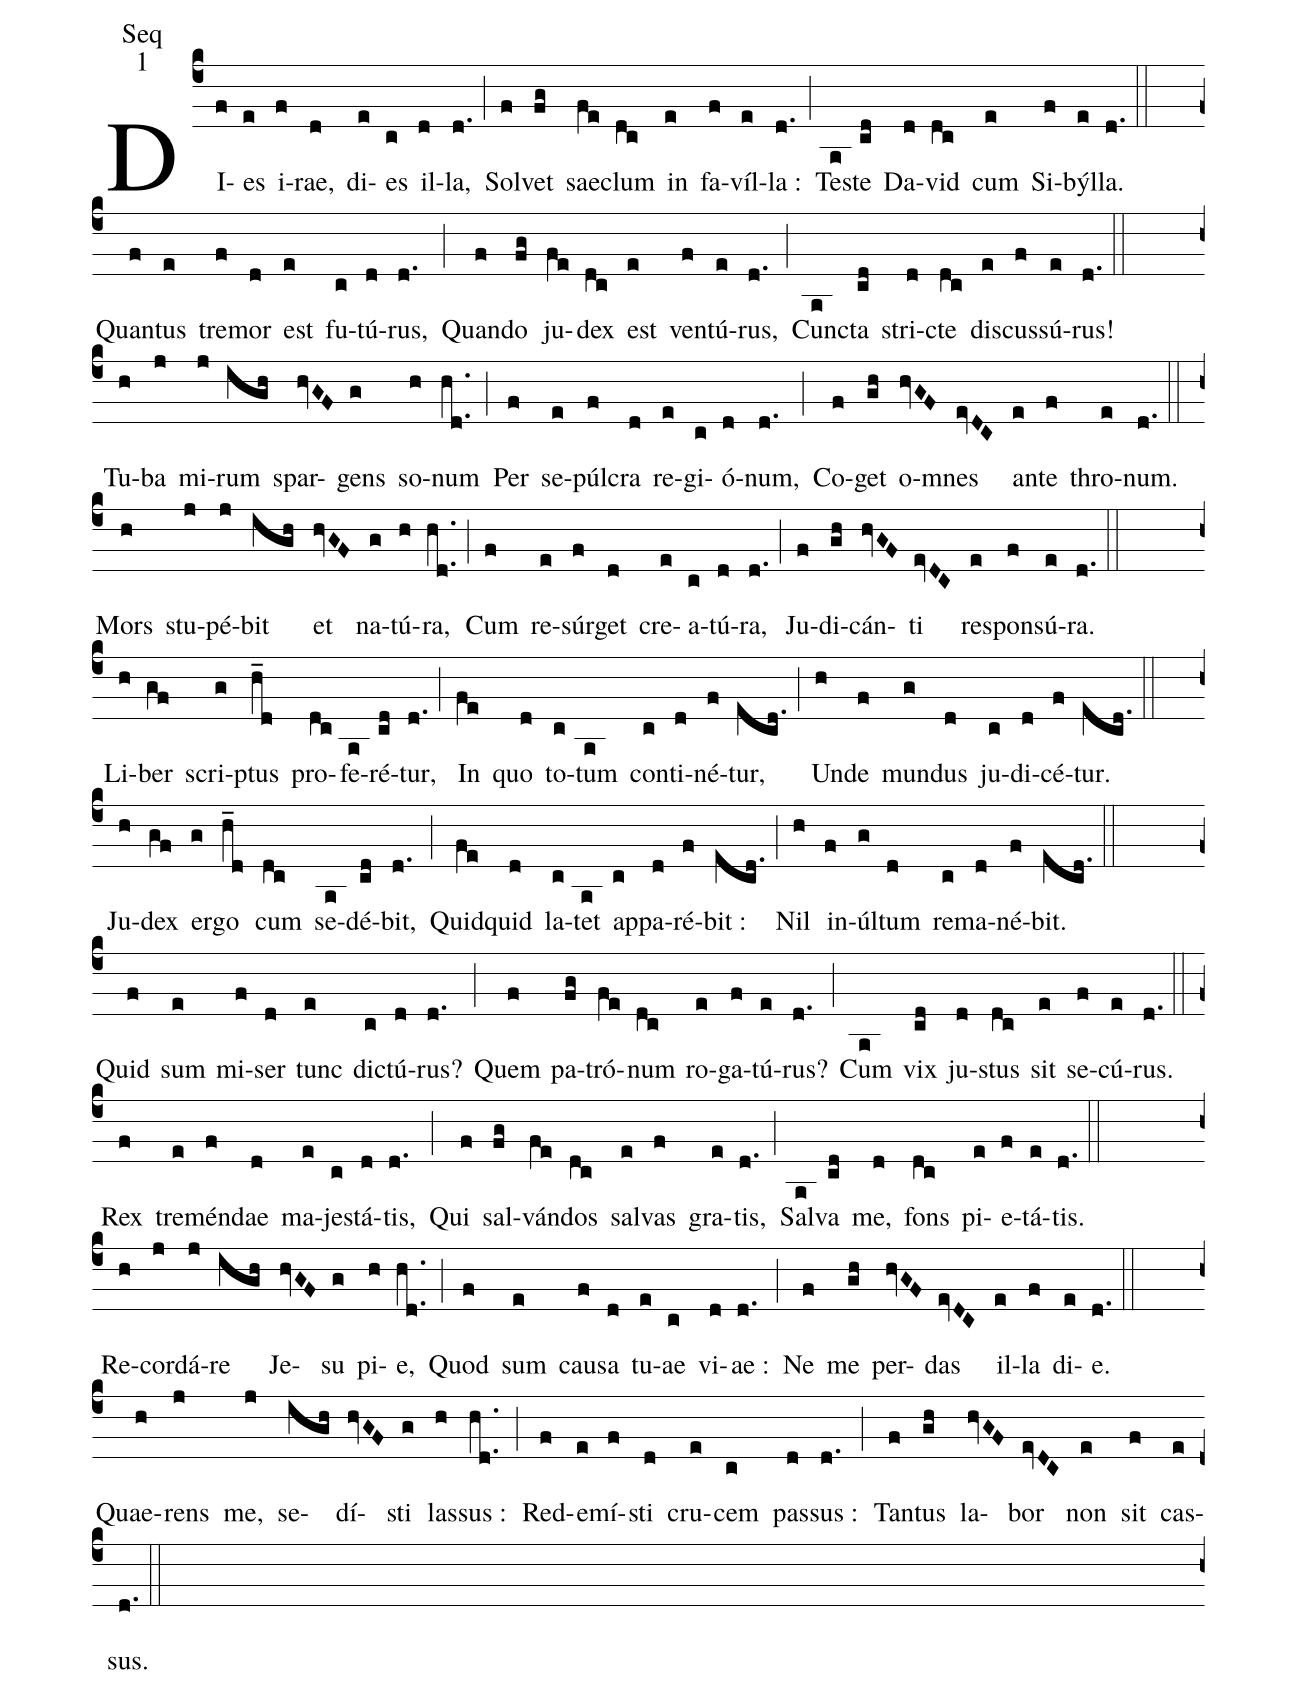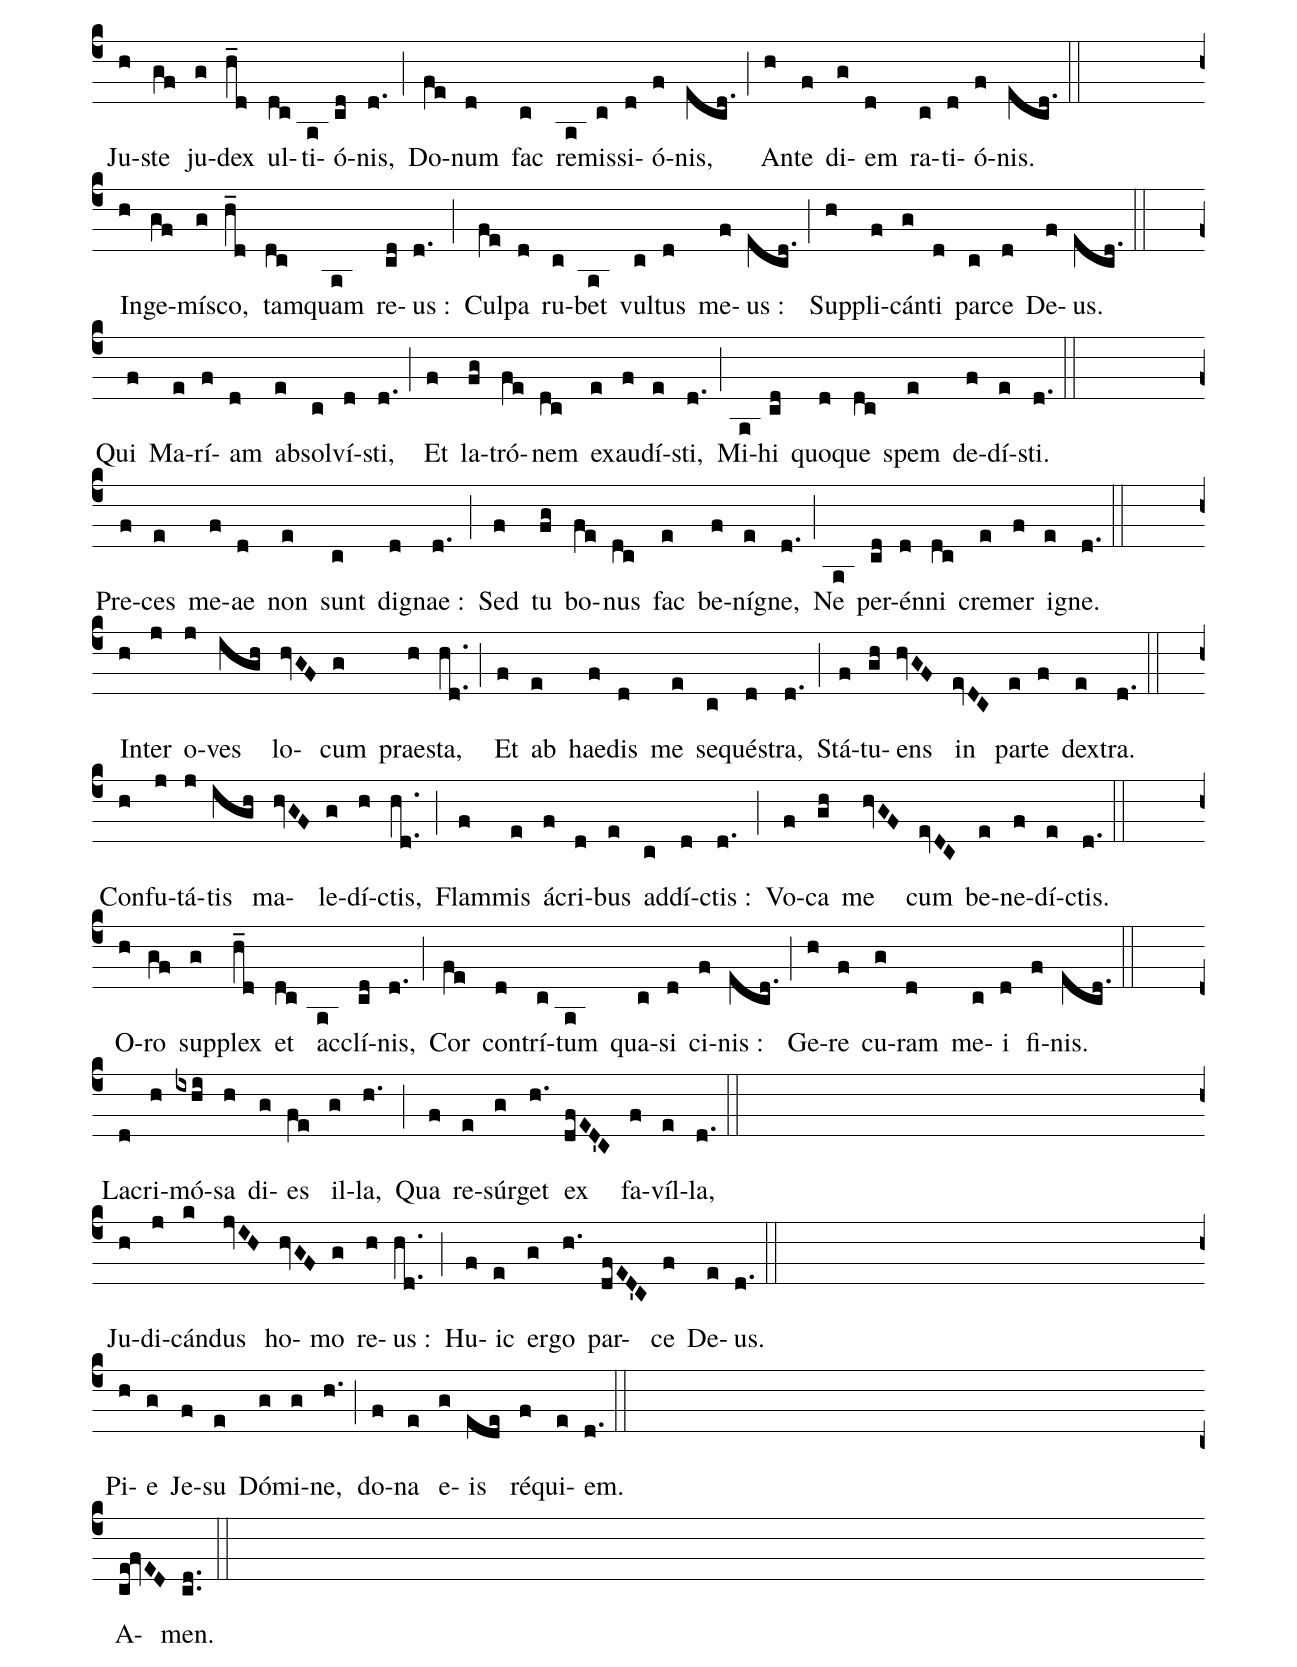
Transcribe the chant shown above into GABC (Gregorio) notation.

annotation: Seq;
annotation: 1;
%%
(c4) DI(f)es(e) i(f)rae,(d) di(e)es(c) il(d)la,(d.) (;)
Sol(f)vet(fg) sae(fe)clum(dc) in(e) fa(f)víl(e)la :(d.) (;)
Te(a)ste(cd) Da(d)vid(dc) cum(e) Si(f)býl(e)la.(d.) (::) (Z)

Quan(f)tus(e) tre(f)mor(d) est(e) fu(c)tú(d)rus,(d.) (;)
Quan(f)do(fg) ju(fe)dex(dc) est(e) ven(f)tú(e)rus,(d.) (;)
Cun(a)cta(cd) stri(d)cte(dc) dis(e)cus(f)sú(e)rus!(d.) (::) (Z)

Tu(h)ba(j) mi(j)rum(igh) spar(hvGF)gens(g) so(h)num(hd..) (;)
Per(f) se(e)púl(f)cra(d) re(e)gi(c)ó(d)num,(d.) (;)
Co(f)get(gh) o(hvGF)mnes(evDC) an(e)te(f) thro(e)num.(d.) (::) (Z)

Mors(h) stu(j)pé(j)bit(igh) et(hvGF) na(g)tú(h)ra,(hd..) (;)
Cum(f) re(e)súr(f)get(d) cre(e)a(c)tú(d)ra,(d.) (;)
Ju(f)di(gh)cán(hvGF)ti(evDC) re(e)spon(f)sú(e)ra.(d.) (::) (Z)

Li(h)ber(gf) scri(g)ptus(h_d) pro(dc)fe(a)ré(cd)tur,(d.) (;)
In(fe) quo(d) to(c)tum(a) con(c)ti(d)né(f)tur,(ecd.) (;)
Un(h)de(f) mun(g)dus(d) ju(c)di(d)cé(f)tur.(ecd.) (::) (Z)

Ju(h)dex(gf) er(g)go(h_d) cum(dc) se(a)dé(cd)bit,(d.) (;)
Quid(fe)quid(d) la(c)tet(a) ap(c)pa(d)ré(f)bit :(ecd.) (;)
Nil(h) in(f)úl(g)tum(d) re(c)ma(d)né(f)bit.(ecd.) (::) (Z)

Quid(f) sum(e) mi(f)ser(d) tunc(e) di(c)ctú(d)rus?(d.) (;)
Quem(f) pa(fg)tró(fe)num(dc) ro(e)ga(f)tú(e)rus?(d.) (;)
Cum(a) vix(cd) ju(d)stus(dc) sit(e) se(f)cú(e)rus.(d.) (::) (Z)

Rex(f) tre(e)mén(f)dae(d) ma(e)je(c)stá(d)tis,(d.) (;)
Qui(f) sal(fg)ván(fe)dos(dc) sal(e)vas(f) gra(e)tis,(d.) (;)
Sal(a)va(cd) me,(d) fons(dc) pi(e)e(f)tá(e)tis.(d.) (::) (Z)

Re(h)cor(j)dá(j)re(igh) Je(hvGF)su(g) pi(h)e,(hd..) (;)
Quod(f) sum(e) cau(f)sa(d) tu(e)ae(c) vi(d)ae :(d.) (;)
Ne(f) me(gh) per(hvGF)das(evDC) il(e)la(f) di(e)e.(d.) (::) (Z)

Quae(h)rens(j) me,(j) se(igh)dí(hvGF)sti(g) las(h)sus :(hd..) (;)
Red(f)e(e)mí(f)sti(d) cru(e)cem(c) pas(d)sus :(d.) (;)
Tan(f)tus(gh) la(hvGF)bor(evDC) non(e) sit(f) cas(e)sus.(d.) (::) (Z)

Ju(h)ste(gf) ju(g)dex(h_d) ul(dc)ti(a)ó(cd)nis,(d.) (;)
Do(fe)num(d) fac(c) re(a)mis(c)si(d)ó(f)nis,(ecd.) (;)
An(h)te(f) di(g)em(d) ra(c)ti(d)ó(f)nis.(ecd.) (::) (Z)

In(h)ge(gf)mí(g)sco,(h_d) tam(dc)quam(a) re(cd)us :(d.) (;)
Cul(fe)pa(d) ru(c)bet(a) vul(c)tus(d) me(f)us :(ecd.) (;)
Sup(h)pli(f)cán(g)ti(d) par(c)ce(d) De(f)us.(ecd.) (::) (Z)

Qui(f) Ma(e)rí(f)am(d) ab(e)sol(c)ví(d)sti,(d.) (;)
Et(f) la(fg)tró(fe)nem(dc) ex(e)au(f)dí(e)sti,(d.) (;)
Mi(a)hi(cd) quo(d)que(dc) spem(e) de(f)dí(e)sti.(d.) (::) (Z)

Pre(f)ces(e) me(f)ae(d) non(e) sunt(c) di(d)gnae :(d.) (;)
Sed(f) tu(fg) bo(fe)nus(dc) fac(e) be(f)ní(e)gne,(d.) (;)
Ne(a) per(cd)én(d)ni(dc) cre(e)mer(f) i(e)gne.(d.) (::) (Z)

In(h)ter(j) o(j)ves(igh) lo(hvGF)cum(g) prae(h)sta,(hd..) (;)
Et(f) ab(e) hae(f)dis(d) me(e) se(c)qué(d)stra,(d.) (;)
Stá(f)tu(gh)ens(hvGF) in(evDC) par(e)te(f) dex(e)tra.(d.) (::) (Z)

Con(h)fu(j)tá(j)tis(igh) ma(hvGF)le(g)dí(h)ctis,(hd..) (;)
Flam(f)mis(e) á(f)cri(d)bus(e) ad(c)dí(d)ctis :(d.) (;)
Vo(f)ca(gh) me(hvGF) cum(evDC) be(e)ne(f)dí(e)ctis.(d.) (::) (Z)

O(h)ro(gf) sup(g)plex(h_d) et(dc) ac(a)clí(cd)nis,(d.) (;)
Cor(fe) con(d)trí(c)tum(a) qua(c)si(d) ci(f)nis :(ecd.) (;)
Ge(h)re(f) cu(g)ram(d) me(c)i(d) fi(f)nis.(ecd.) (::) (Z)

La(d)cri(h)mó(ixhi)sa(h) di(g)es(fe) il(g)la,(h.) (;)
Qua(f) re(e)súr(g)get(h.) ex(dfED'C) fa(f)víl(e)la,(d.) (::) (Z)

Ju(h)di(j)cán(k)dus(jvIH) ho(hvGF)mo(g) re(h)us :(hd..) (;)
Hu(f)ic(e) er(g)go(h.) par(dfED'C)ce(f) De(e)us.(d.) (::) (Z)

Pi(h)e(g) Je(f)su(e) Dó(g)mi(g)ne,(h.) (;)
do(f)na(e) e(g)is(ede) ré(f)qui(e)em.(d.) (::) (Z)

A(ce!fvED)men.(cd..) (::) (Z)
